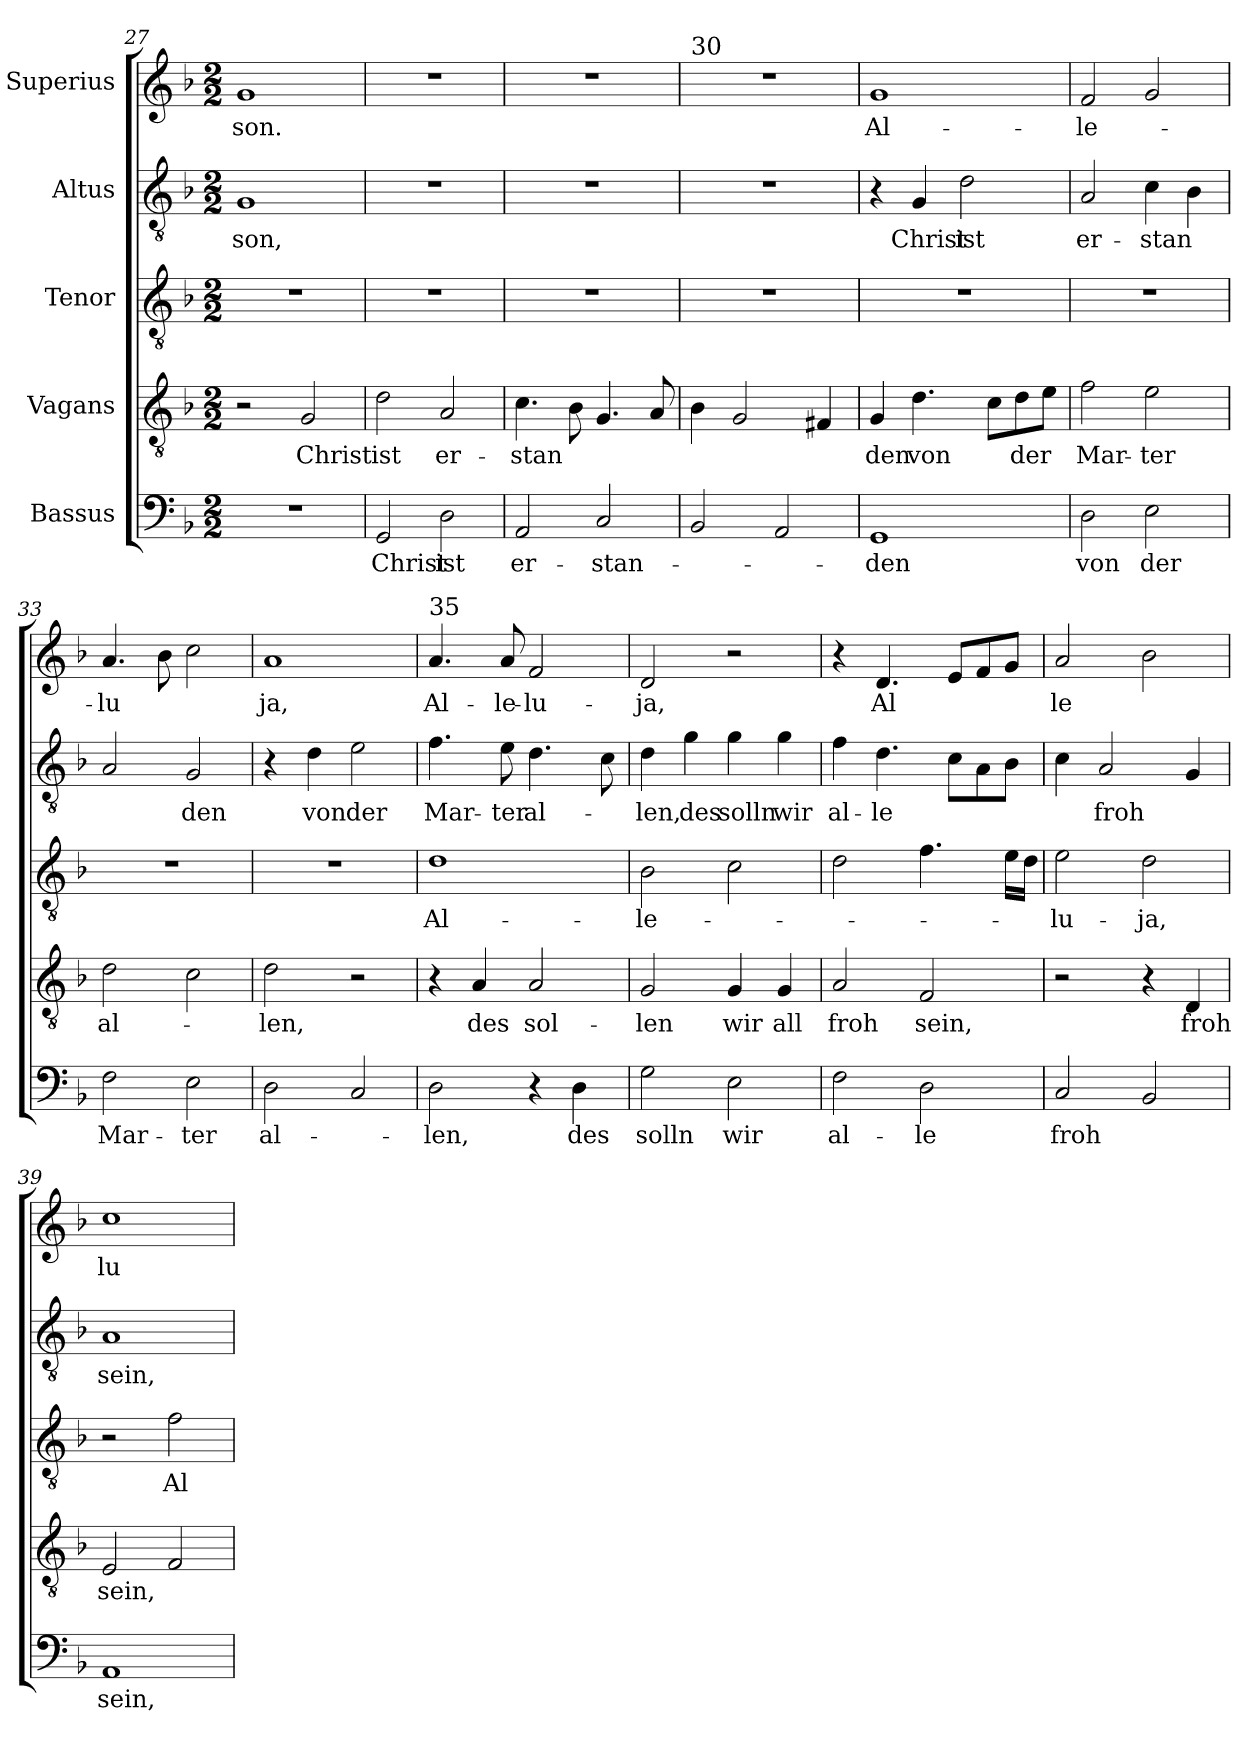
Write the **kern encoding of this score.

**kern	**text	**kern	**text	**kern	**text	**kern	**text	**kern	**text
*part5	*part5	*part4	*part4	*part3	*part3	*part2	*part2	*part1	*part1
*staff5	*staff5	*staff4	*staff4	*staff3	*staff3	*staff2	*staff2	*staff1	*staff1
*I"Bassus	*	*I"Vagans	*	*I"Tenor	*	*I"Altus	*	*I"Superius	*
*clefF4	*	*clefGv2	*	*clefGv2	*	*clefGv2	*	*clefG2	*
*k[b-]	*	*k[b-]	*	*k[b-]	*	*k[b-]	*	*k[b-]	*
*M2/2	*	*M2/2	*	*M2/2	*	*M2/2	*	*M2/2	*
=27	=27	=27	=27	=27	=27	=27	=27	=27	=27
!	!	!	!	!	!	!	!LO:LY:b	!	!LO:LY:b
1r	.	2r	.	1r	.	1G	son,	1g	son.
!	!	!	!LO:LY:b	!	!	!	!	!	!
.	.	2G/	Christ	.	.	.	.	.	.
!!LO:LB:g=z
=28	=28	=28	=28	=28	=28	=28	=28	=28	=28
!	!LO:LY:b	!	!LO:LY:b	!	!	!	!	!	!
2GG/	Christ	2d\	ist	1r	.	1r	.	1r	.
!	!LO:LY:b	!	!LO:LY:b	!	!	!	!	!	!
2D\	ist	2A/	er-	.	.	.	.	.	.
=29	=29	=29	=29	=29	=29	=29	=29	=29	=29
!	!LO:LY:b	!	!LO:LY:b	!	!	!	!	!	!
2AA/	er-	4.c\	stan	1r	.	1r	.	1r	.
.	.	8B-\	.	.	.	.	.	.	.
!	!LO:LY:b	!	!	!	!	!	!	!	!
2C/	stan-	4.G/	.	.	.	.	.	.	.
.	.	8A/	.	.	.	.	.	.	.
=30	=30	=30	=30	=30	=30	=30	=30	=30	=30
!	!	!	!	!	!	!	!	!LO:TX:a:t=30	!
2BB-/	.	4B-\	.	1r	.	1r	.	1r	.
.	.	2G/	.	.	.	.	.	.	.
2AA/	.	.	.	.	.	.	.	.	.
.	.	4F#X/	.	.	.	.	.	.	.
=31	=31	=31	=31	=31	=31	=31	=31	=31	=31
!	!LO:LY:b	!	!LO:LY:b	!	!	!	!	!	!LO:LY:b
1GG	den	4G/	den	1r	.	4r	.	1g	Al-
!	!	!	!LO:LY:b	!	!	!	!LO:LY:b	!	!
.	.	4.d\	von	.	.	4G/	Christ	.	.
!	!	!	!	!	!	!	!LO:LY:b	!	!
.	.	.	.	.	.	2d\	ist	.	.
.	.	8c\L	.	.	.	.	.	.	.
!	!	!	!LO:LY:b	!	!	!	!	!	!
.	.	8d\	der	.	.	.	.	.	.
.	.	8e\J	.	.	.	.	.	.	.
=32	=32	=32	=32	=32	=32	=32	=32	=32	=32
!	!LO:LY:b	!	!LO:LY:b	!	!	!	!LO:LY:b	!	!LO:LY:b
2D\	von	2f\	Mar-	1r	.	2A/	er-	2f/	le-
!	!LO:LY:b	!	!LO:LY:b	!	!	!	!LO:LY:b	!	!
2E\	der	2e\	ter	.	.	4c\	stan	2g/	.
.	.	.	.	.	.	4B-\	.	.	.
=33	=33	=33	=33	=33	=33	=33	=33	=33	=33
!	!LO:LY:b	!	!LO:LY:b	!	!	!	!	!	!LO:LY:b
2F\	Mar-	2d\	al-	1r	.	2A/	.	4.a/	lu
!	!	!	!	!	!	!	!	!	!LO:LY:b
.	.	.	.	.	.	.	.	8b-\	-
!	!LO:LY:b	!	!	!	!	!	!LO:LY:b	!	!
2E\	ter	2c\	.	.	.	2G/	den	2cc\	.
=34	=34	=34	=34	=34	=34	=34	=34	=34	=34
!	!LO:LY:b	!	!LO:LY:b	!	!	!	!	!	!LO:LY:b
2D\	al-	2d\	len,	1r	.	4r	.	1a	ja,
!	!	!	!	!	!	!	!LO:LY:b	!	!
.	.	.	.	.	.	4d\	von	.	.
!	!	!	!	!	!	!	!LO:LY:b	!	!
2C/	.	2r	.	.	.	2e\	der	.	.
!!LO:PB:g=z
=35	=35	=35	=35	=35	=35	=35	=35	=35	=35
!	!	!	!	!	!	!	!	!LO:TX:a:t=35	!
!	!LO:LY:b	!	!	!	!LO:LY:b	!	!LO:LY:b	!	!LO:LY:b
2D\	len,	4r	.	1d	Al-	4.f\	Mar-	4.a/	Al-
!	!	!	!LO:LY:b	!	!	!	!	!	!
.	.	4A/	des	.	.	.	.	.	.
!	!	!	!	!	!	!	!LO:LY:b	!	!LO:LY:b
.	.	.	.	.	.	8e\	ter	8a/	le-
!	!	!	!LO:LY:b	!	!	!	!LO:LY:b	!	!LO:LY:b
4r	.	2A/	sol-	.	.	4.d\	al-	2f/	lu-
!	!LO:LY:b	!	!	!	!	!	!	!	!
4D\	des	.	.	.	.	.	.	.	.
.	.	.	.	.	.	8c\	.	.	.
=36	=36	=36	=36	=36	=36	=36	=36	=36	=36
!	!LO:LY:b	!	!LO:LY:b	!	!LO:LY:b	!	!LO:LY:b	!	!LO:LY:b
2G\	solln	2G/	len	2B-\	le-	4d\	len,	2d/	ja,
!	!	!	!	!	!	!	!LO:LY:b	!	!
.	.	.	.	.	.	4g\	des	.	.
!	!LO:LY:b	!	!LO:LY:b	!	!	!	!LO:LY:b	!	!
2E\	wir	4G/	wir	2c\	.	4g\	solln	2r	.
!	!	!	!LO:LY:b	!	!	!	!LO:LY:b	!	!
.	.	4G/	all	.	.	4g\	wir	.	.
=37	=37	=37	=37	=37	=37	=37	=37	=37	=37
!	!LO:LY:b	!	!LO:LY:b	!	!	!	!LO:LY:b	!	!
2F\	al-	2A/	froh	2d\	.	4f\	al-	4r	.
!	!	!	!	!	!	!	!LO:LY:b	!	!LO:LY:b
.	.	.	.	.	.	4.d\	le	4.d/	Al
!	!LO:LY:b	!	!LO:LY:b	!	!	!	!	!	!
2D\	le	2F/	sein,	4.f\	.	.	.	.	.
.	.	.	.	.	.	8c\L	.	8e/L	.
.	.	.	.	.	.	8A\	.	8f/	.
.	.	.	.	16e\LL	.	8B-\J	.	8g/J	.
.	.	.	.	16d\JJ	.	.	.	.	.
=38	=38	=38	=38	=38	=38	=38	=38	=38	=38
!	!LO:LY:b	!	!	!	!LO:LY:b	!	!	!	!LO:LY:b
2C/	froh	2r	.	2e\	lu-	4c\	.	2a/	le
!	!	!	!	!	!	!	!LO:LY:b	!	!
.	.	.	.	.	.	2A/	froh	.	.
!	!	!	!	!	!LO:LY:b	!	!	!	!
2BB-/	.	4r	.	2d\	ja,	.	.	2b-\	.
!	!	!	!LO:LY:b	!	!	!	!	!	!
.	.	4D/	froh	.	.	4G/	.	.	.
=39	=39	=39	=39	=39	=39	=39	=39	=39	=39
!	!LO:LY:b	!	!LO:LY:b	!	!	!	!LO:LY:b	!	!LO:LY:b
1AA	sein,	2E/	sein,	2r	.	1A	sein,	1cc	lu-
!	!	!	!	!	!LO:LY:b	!	!	!	!
.	.	2F/	.	2f\	Al-	.	.	.	.
=	=	=	=	=	=	=	=	=	=
*-	*-	*-	*-	*-	*-	*-	*-	*-	*-
